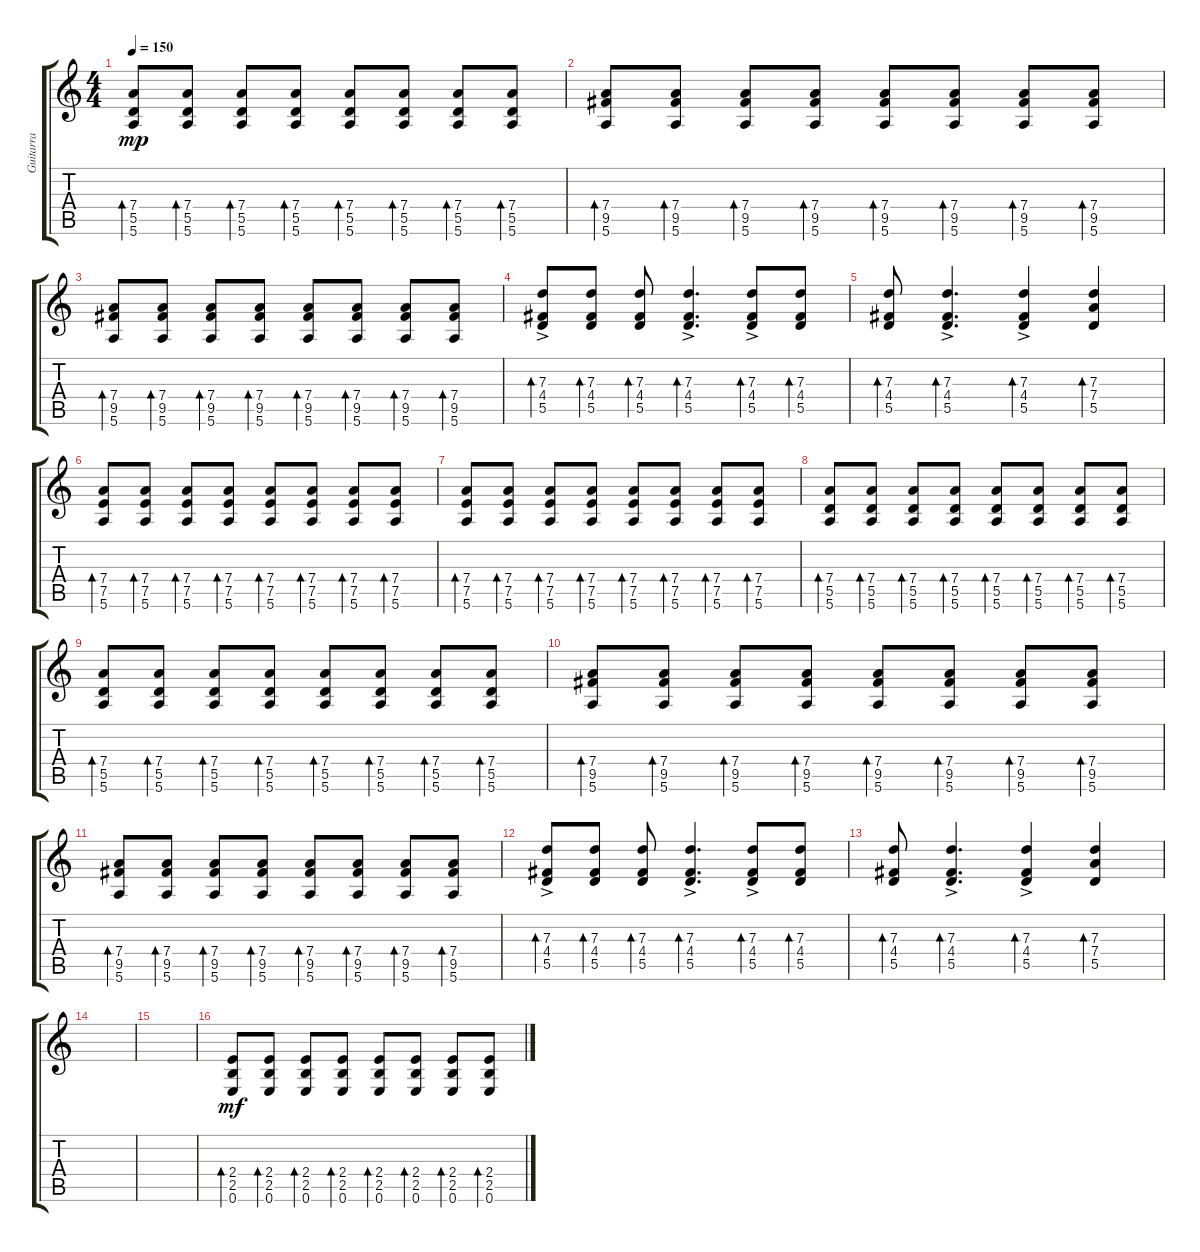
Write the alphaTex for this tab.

\track ("Guitarra" "Guitarra") {instrument overdrivenguitar}
\staff {score tabs}
\tuning (E4 B3 G3 D3 A2 E2) {hide}
\ts (4 4)
\tempo 150
\clef g2
\ks c
(7.4 5.5 5.6).8{bd 240 dy mp} (7.4 5.5 5.6).8{bd 240} (7.4 5.5 5.6).8{bd 240} (7.4 5.5 5.6).8{bd 240} (7.4 5.5 5.6).8{bd 240} (7.4 5.5 5.6).8{bd 240} (7.4 5.5 5.6).8{bd 240} (7.4 5.5 5.6).8{bd 240} |
(7.4 9.5 5.6).8{bd 240} (7.4 9.5 5.6).8{bd 240} (7.4 9.5 5.6).8{bd 240} (7.4 9.5 5.6).8{bd 240} (7.4 9.5 5.6).8{bd 240} (7.4 9.5 5.6).8{bd 240} (7.4 9.5 5.6).8{bd 240} (7.4 9.5 5.6).8{bd 240} |
(7.4 9.5 5.6).8{bd 240} (7.4 9.5 5.6).8{bd 240} (7.4 9.5 5.6).8{bd 240} (7.4 9.5 5.6).8{bd 240} (7.4 9.5 5.6).8{bd 240} (7.4 9.5 5.6).8{bd 240} (7.4 9.5 5.6).8{bd 240} (7.4 9.5 5.6).8{bd 240} |
(7.3{ac} 4.4{ac} 5.5{ac}).8{bd 240} (7.3 4.4 5.5).8{bd 240} (7.3 4.4 5.5).8{bd 240} (7.3{ac} 4.4{ac} 5.5{ac}).4{d bd 240} (7.3{ac} 4.4{ac} 5.5{ac}).8{bd 240} (7.3 4.4 5.5).8{bd 240} |
(7.3 4.4 5.5).8{bd 240} (7.3{ac} 4.4{ac} 5.5{ac}).4{d bd 240} (7.3{ac} 4.4{ac} 5.5{ac}).4{bd 240} (7.3 7.4 5.5).4{bd 240} |
(7.4 7.5 5.6).8{bd 240} (7.4 7.5 5.6).8{bd 240} (7.4 7.5 5.6).8{bd 240} (7.4 7.5 5.6).8{bd 240} (7.4 7.5 5.6).8{bd 240} (7.4 7.5 5.6).8{bd 240} (7.4 7.5 5.6).8{bd 240} (7.4 7.5 5.6).8{bd 240} |
(7.4 7.5 5.6).8{bd 240} (7.4 7.5 5.6).8{bd 240} (7.4 7.5 5.6).8{bd 240} (7.4 7.5 5.6).8{bd 240} (7.4 7.5 5.6).8{bd 240} (7.4 7.5 5.6).8{bd 240} (7.4 7.5 5.6).8{bd 240} (7.4 7.5 5.6).8{bd 240} |
(7.4 5.5 5.6).8{bd 240} (7.4 5.5 5.6).8{bd 240} (7.4 5.5 5.6).8{bd 240} (7.4 5.5 5.6).8{bd 240} (7.4 5.5 5.6).8{bd 240} (7.4 5.5 5.6).8{bd 240} (7.4 5.5 5.6).8{bd 240} (7.4 5.5 5.6).8{bd 240} |
(7.4 5.5 5.6).8{bd 240} (7.4 5.5 5.6).8{bd 240} (7.4 5.5 5.6).8{bd 240} (7.4 5.5 5.6).8{bd 240} (7.4 5.5 5.6).8{bd 240} (7.4 5.5 5.6).8{bd 240} (7.4 5.5 5.6).8{bd 240} (7.4 5.5 5.6).8{bd 240} |
(7.4 9.5 5.6).8{bd 240} (7.4 9.5 5.6).8{bd 240} (7.4 9.5 5.6).8{bd 240} (7.4 9.5 5.6).8{bd 240} (7.4 9.5 5.6).8{bd 240} (7.4 9.5 5.6).8{bd 240} (7.4 9.5 5.6).8{bd 240} (7.4 9.5 5.6).8{bd 240} |
(7.4 9.5 5.6).8{bd 240} (7.4 9.5 5.6).8{bd 240} (7.4 9.5 5.6).8{bd 240} (7.4 9.5 5.6).8{bd 240} (7.4 9.5 5.6).8{bd 240} (7.4 9.5 5.6).8{bd 240} (7.4 9.5 5.6).8{bd 240} (7.4 9.5 5.6).8{bd 240} |
(7.3{ac} 4.4{ac} 5.5{ac}).8{bd 240} (7.3 4.4 5.5).8{bd 240} (7.3 4.4 5.5).8{bd 240} (7.3{ac} 4.4{ac} 5.5{ac}).4{d bd 240} (7.3{ac} 4.4{ac} 5.5{ac}).8{bd 240} (7.3 4.4 5.5).8{bd 240} |
(7.3 4.4 5.5).8{bd 240} (7.3{ac} 4.4{ac} 5.5{ac}).4{d bd 240} (7.3{ac} 4.4{ac} 5.5{ac}).4{bd 240} (7.3 7.4 5.5).4{bd 240} |
|
|
(2.4 2.5 0.6).8{bd 240 dy mf} (2.4 2.5 0.6).8{bd 240} (2.4 2.5 0.6).8{bd 240} (2.4 2.5 0.6).8{bd 240} (2.4 2.5 0.6).8{bd 240} (2.4 2.5 0.6).8{bd 240} (2.4 2.5 0.6).8{bd 240} (2.4 2.5 0.6).8{bd 240}
